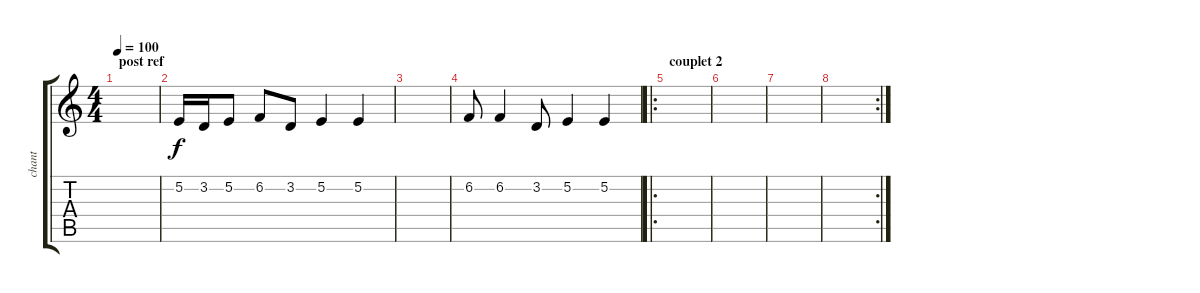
\track ("chant" "chant") {instrument voiceoohs}
\staff {score tabs}
\tuning (E4 B3 G3 D3 A2 D2) {hide}
\ts (4 4)
\section ("" "post ref")
\tempo 100
\clef g2
\ks c
|
5.2.16 3.2.16 5.2.8 6.2.8 3.2.8 5.2.4 5.2.4 |
|
6.2.8 6.2.4 3.2.8 5.2.4 5.2.4 |
\ro
\section ("" "couplet 2")
|
|
|
\rc 2
